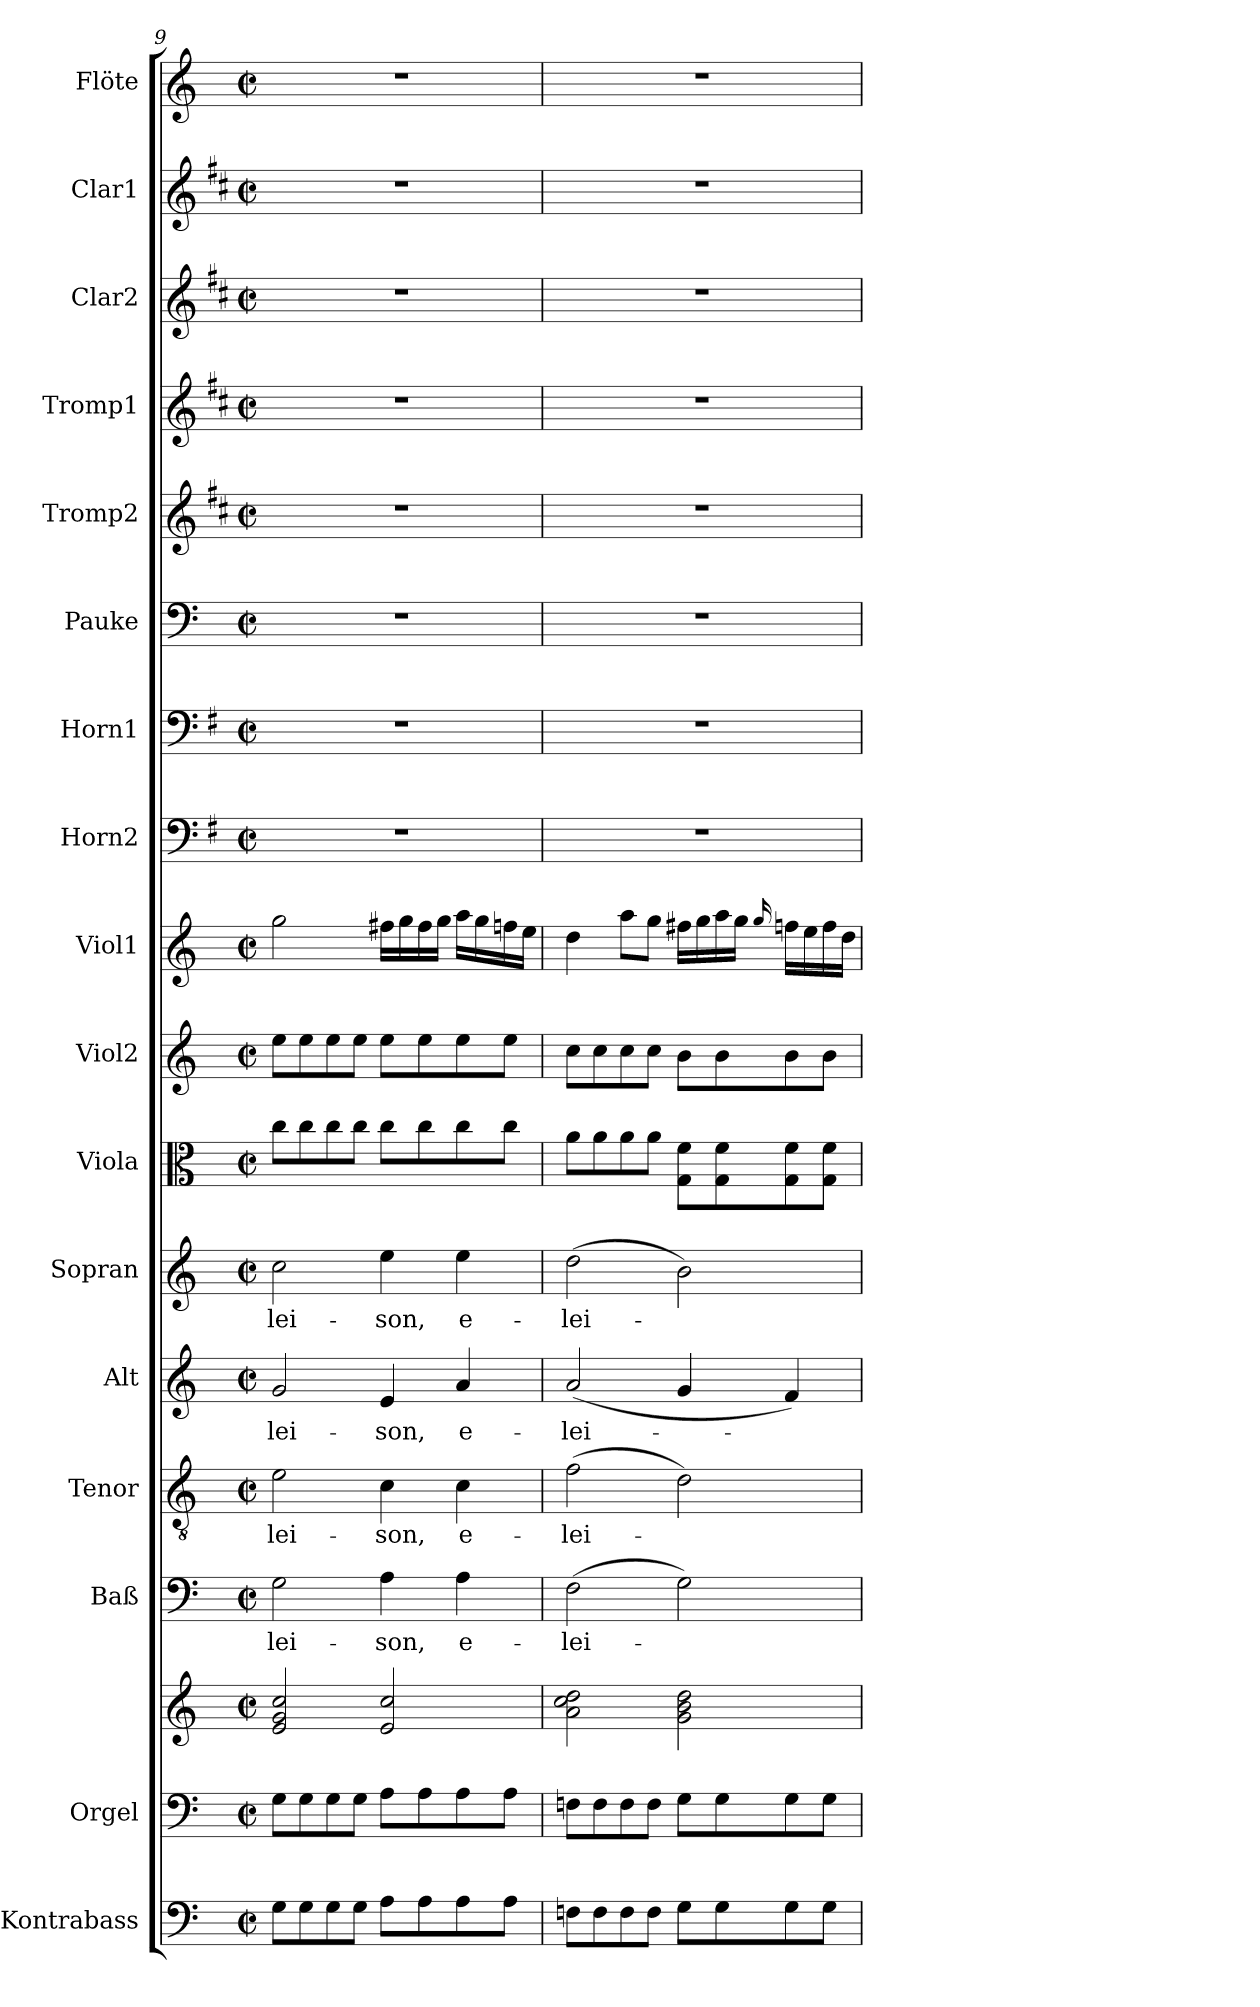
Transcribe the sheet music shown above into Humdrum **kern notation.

**kern	**kern	**kern	**kern	**text	**kern	**text	**kern	**text	**kern	**text	**kern	**kern	**kern	**kern	**kern	**kern	**kern	**kern	**kern	**kern	**kern
*part17	*part16	*part16	*part15	*part15	*part14	*part14	*part13	*part13	*part12	*part12	*part11	*part10	*part9	*part8	*part7	*part6	*part5	*part4	*part3	*part2	*part1
*staff18	*staff17	*staff16	*staff15	*staff15	*staff14	*staff14	*staff13	*staff13	*staff12	*staff12	*staff11	*staff10	*staff9	*staff8	*staff7	*staff6	*staff5	*staff4	*staff3	*staff2	*staff1
*I"Kontrabass	*I"Orgel	*	*I"Baß	*	*I"Tenor	*	*I"Alt	*	*I"Sopran	*	*I"Viola	*I"Viol2	*I"Viol1	*I"Horn2	*I"Horn1	*I"Pauke	*I"Tromp2	*I"Tromp1	*I"Clar2	*I"Clar1	*I"Flöte
*I'Kb	*	*	*I'B	*	*I'T	*	*I'A	*	*I'S	*	*I'Vla	*I'Vl2	*I'Vl1	*I'Hr2	*I'Hr1	*I'Pk	*I'Tr2	*I'Tr1	*I'Cl2	*I'Cl1	*I'Fl
!!LO:PB:g=z
*clefF4	*clefF4	*clefG2	*clefF4	*	*clefGv2	*	*clefG2	*	*clefG2	*	*clefC3	*clefG2	*clefG2	*clefF4	*clefF4	*clefF4	*clefG2	*clefG2	*clefG2	*clefG2	*clefG2
*ITrd7c12	*	*	*	*	*	*	*	*	*	*	*	*	*	*ITrd4c7	*ITrd4c7	*	*ITrd1c2	*ITrd1c2	*ITrd1c2	*ITrd1c2	*
*k[]	*k[]	*k[]	*k[]	*	*k[]	*	*k[]	*	*k[]	*	*k[]	*k[]	*k[]	*k[]	*k[]	*k[]	*k[]	*k[]	*k[]	*k[]	*k[]
*C:	*C:	*C:	*C:	*	*C:	*	*C:	*	*C:	*	*C:	*C:	*C:	*C:	*C:	*C:	*C:	*C:	*C:	*C:	*C:
*M2/2	*M2/2	*M2/2	*M2/2	*	*M2/2	*	*M2/2	*	*M2/2	*	*M2/2	*M2/2	*M2/2	*M2/2	*M2/2	*M2/2	*M2/2	*M2/2	*M2/2	*M2/2	*M2/2
*met(c|)	*met(c|)	*met(c|)	*met(c|)	*	*met(c|)	*	*met(c|)	*	*met(c|)	*	*met(c|)	*met(c|)	*met(c|)	*met(c|)	*met(c|)	*met(c|)	*met(c|)	*met(c|)	*met(c|)	*met(c|)	*met(c|)
=9	=9	=9	=9	=9	=9	=9	=9	=9	=9	=9	=9	=9	=9	=9	=9	=9	=9	=9	=9	=9	=9
!	!	!	!	!LO:LY:b	!	!LO:LY:b	!	!LO:LY:b	!	!LO:LY:b	!	!	!	!	!	!	!	!	!	!	!
8GG\L	8G\L	2e/ 2g/ 2cc/	2G\	-lei-	2e\	-lei-	2g/	-lei-	2cc\	-lei-	8cc\L	8ee\L	2gg\	1r	1r	1r	1r	1r	1r	1r	1r
8GG\	8G\	.	.	.	.	.	.	.	.	.	8cc\	8ee\	.	.	.	.	.	.	.	.	.
8GG\	8G\	.	.	.	.	.	.	.	.	.	8cc\	8ee\	.	.	.	.	.	.	.	.	.
8GG\J	8G\J	.	.	.	.	.	.	.	.	.	8cc\J	8ee\J	.	.	.	.	.	.	.	.	.
!	!	!	!	!LO:LY:b	!	!LO:LY:b	!	!LO:LY:b	!	!LO:LY:b	!	!	!	!	!	!	!	!	!	!	!
8AA\L	8A\L	2e/ 2cc/	4A\	-son,	4c\	-son,	4e/	-son,	4ee\	-son,	8cc\L	8ee\L	16ff#X\LL	.	.	.	.	.	.	.	.
.	.	.	.	.	.	.	.	.	.	.	.	.	16gg\	.	.	.	.	.	.	.	.
8AA\	8A\	.	.	.	.	.	.	.	.	.	8cc\	8ee\	16ff#\	.	.	.	.	.	.	.	.
.	.	.	.	.	.	.	.	.	.	.	.	.	16gg\JJ	.	.	.	.	.	.	.	.
!	!	!	!	!LO:LY:b	!	!LO:LY:b	!	!LO:LY:b	!	!LO:LY:b	!	!	!	!	!	!	!	!	!	!	!
8AA\	8A\	.	4A\	e-	4c\	e-	4a/	e-	4ee\	e-	8cc\	8ee\	16aa\LL	.	.	.	.	.	.	.	.
.	.	.	.	.	.	.	.	.	.	.	.	.	16gg\	.	.	.	.	.	.	.	.
8AA\J	8A\J	.	.	.	.	.	.	.	.	.	8cc\J	8ee\J	16ffn\	.	.	.	.	.	.	.	.
.	.	.	.	.	.	.	.	.	.	.	.	.	16ee\JJ	.	.	.	.	.	.	.	.
=10	=10	=10	=10	=10	=10	=10	=10	=10	=10	=10	=10	=10	=10	=10	=10	=10	=10	=10	=10	=10	=10
!	!	!	!	!LO:LY:b	!	!LO:LY:b	!	!LO:LY:b	!	!LO:LY:b	!	!	!	!	!	!	!	!	!	!	!
8FFn\L	8Fn\L	2a\ 2cc\ 2dd\	(>2F\	-lei-	(>2f\	-lei-	(<2a/	-lei-	(>2dd\	-lei-	8a\L	8cc\L	4dd\	1r	1r	1r	1r	1r	1r	1r	1r
8FF\	8F\	.	.	.	.	.	.	.	.	.	8a\	8cc\	.	.	.	.	.	.	.	.	.
8FF\	8F\	.	.	.	.	.	.	.	.	.	8a\	8cc\	8aa\L	.	.	.	.	.	.	.	.
8FF\J	8F\J	.	.	.	.	.	.	.	.	.	8a\J	8cc\J	8gg\J	.	.	.	.	.	.	.	.
8GG\L	8G\L	2g\ 2b\ 2dd\	2G\)	.	2d\)	.	4g/	.	2b\)	.	8G\ 8f\L	8b\L	16ff#X\LL	.	.	.	.	.	.	.	.
.	.	.	.	.	.	.	.	.	.	.	.	.	16gg\	.	.	.	.	.	.	.	.
8GG\	8G\	.	.	.	.	.	.	.	.	.	8G\ 8f\	8b\	16aa\	.	.	.	.	.	.	.	.
.	.	.	.	.	.	.	.	.	.	.	.	.	16gg\JJ	.	.	.	.	.	.	.	.
.	.	.	.	.	.	.	.	.	.	.	.	.	16qqgg/	.	.	.	.	.	.	.	.
8GG\	8G\	.	.	.	.	.	4f/)	.	.	.	8G\ 8f\	8b\	16ffn\LL	.	.	.	.	.	.	.	.
.	.	.	.	.	.	.	.	.	.	.	.	.	16ee\	.	.	.	.	.	.	.	.
8GG\J	8G\J	.	.	.	.	.	.	.	.	.	8G\ 8f\J	8b\J	16ff\	.	.	.	.	.	.	.	.
.	.	.	.	.	.	.	.	.	.	.	.	.	16dd\JJ	.	.	.	.	.	.	.	.
=	=	=	=	=	=	=	=	=	=	=	=	=	=	=	=	=	=	=	=	=	=
*-	*-	*-	*-	*-	*-	*-	*-	*-	*-	*-	*-	*-	*-	*-	*-	*-	*-	*-	*-	*-	*-
